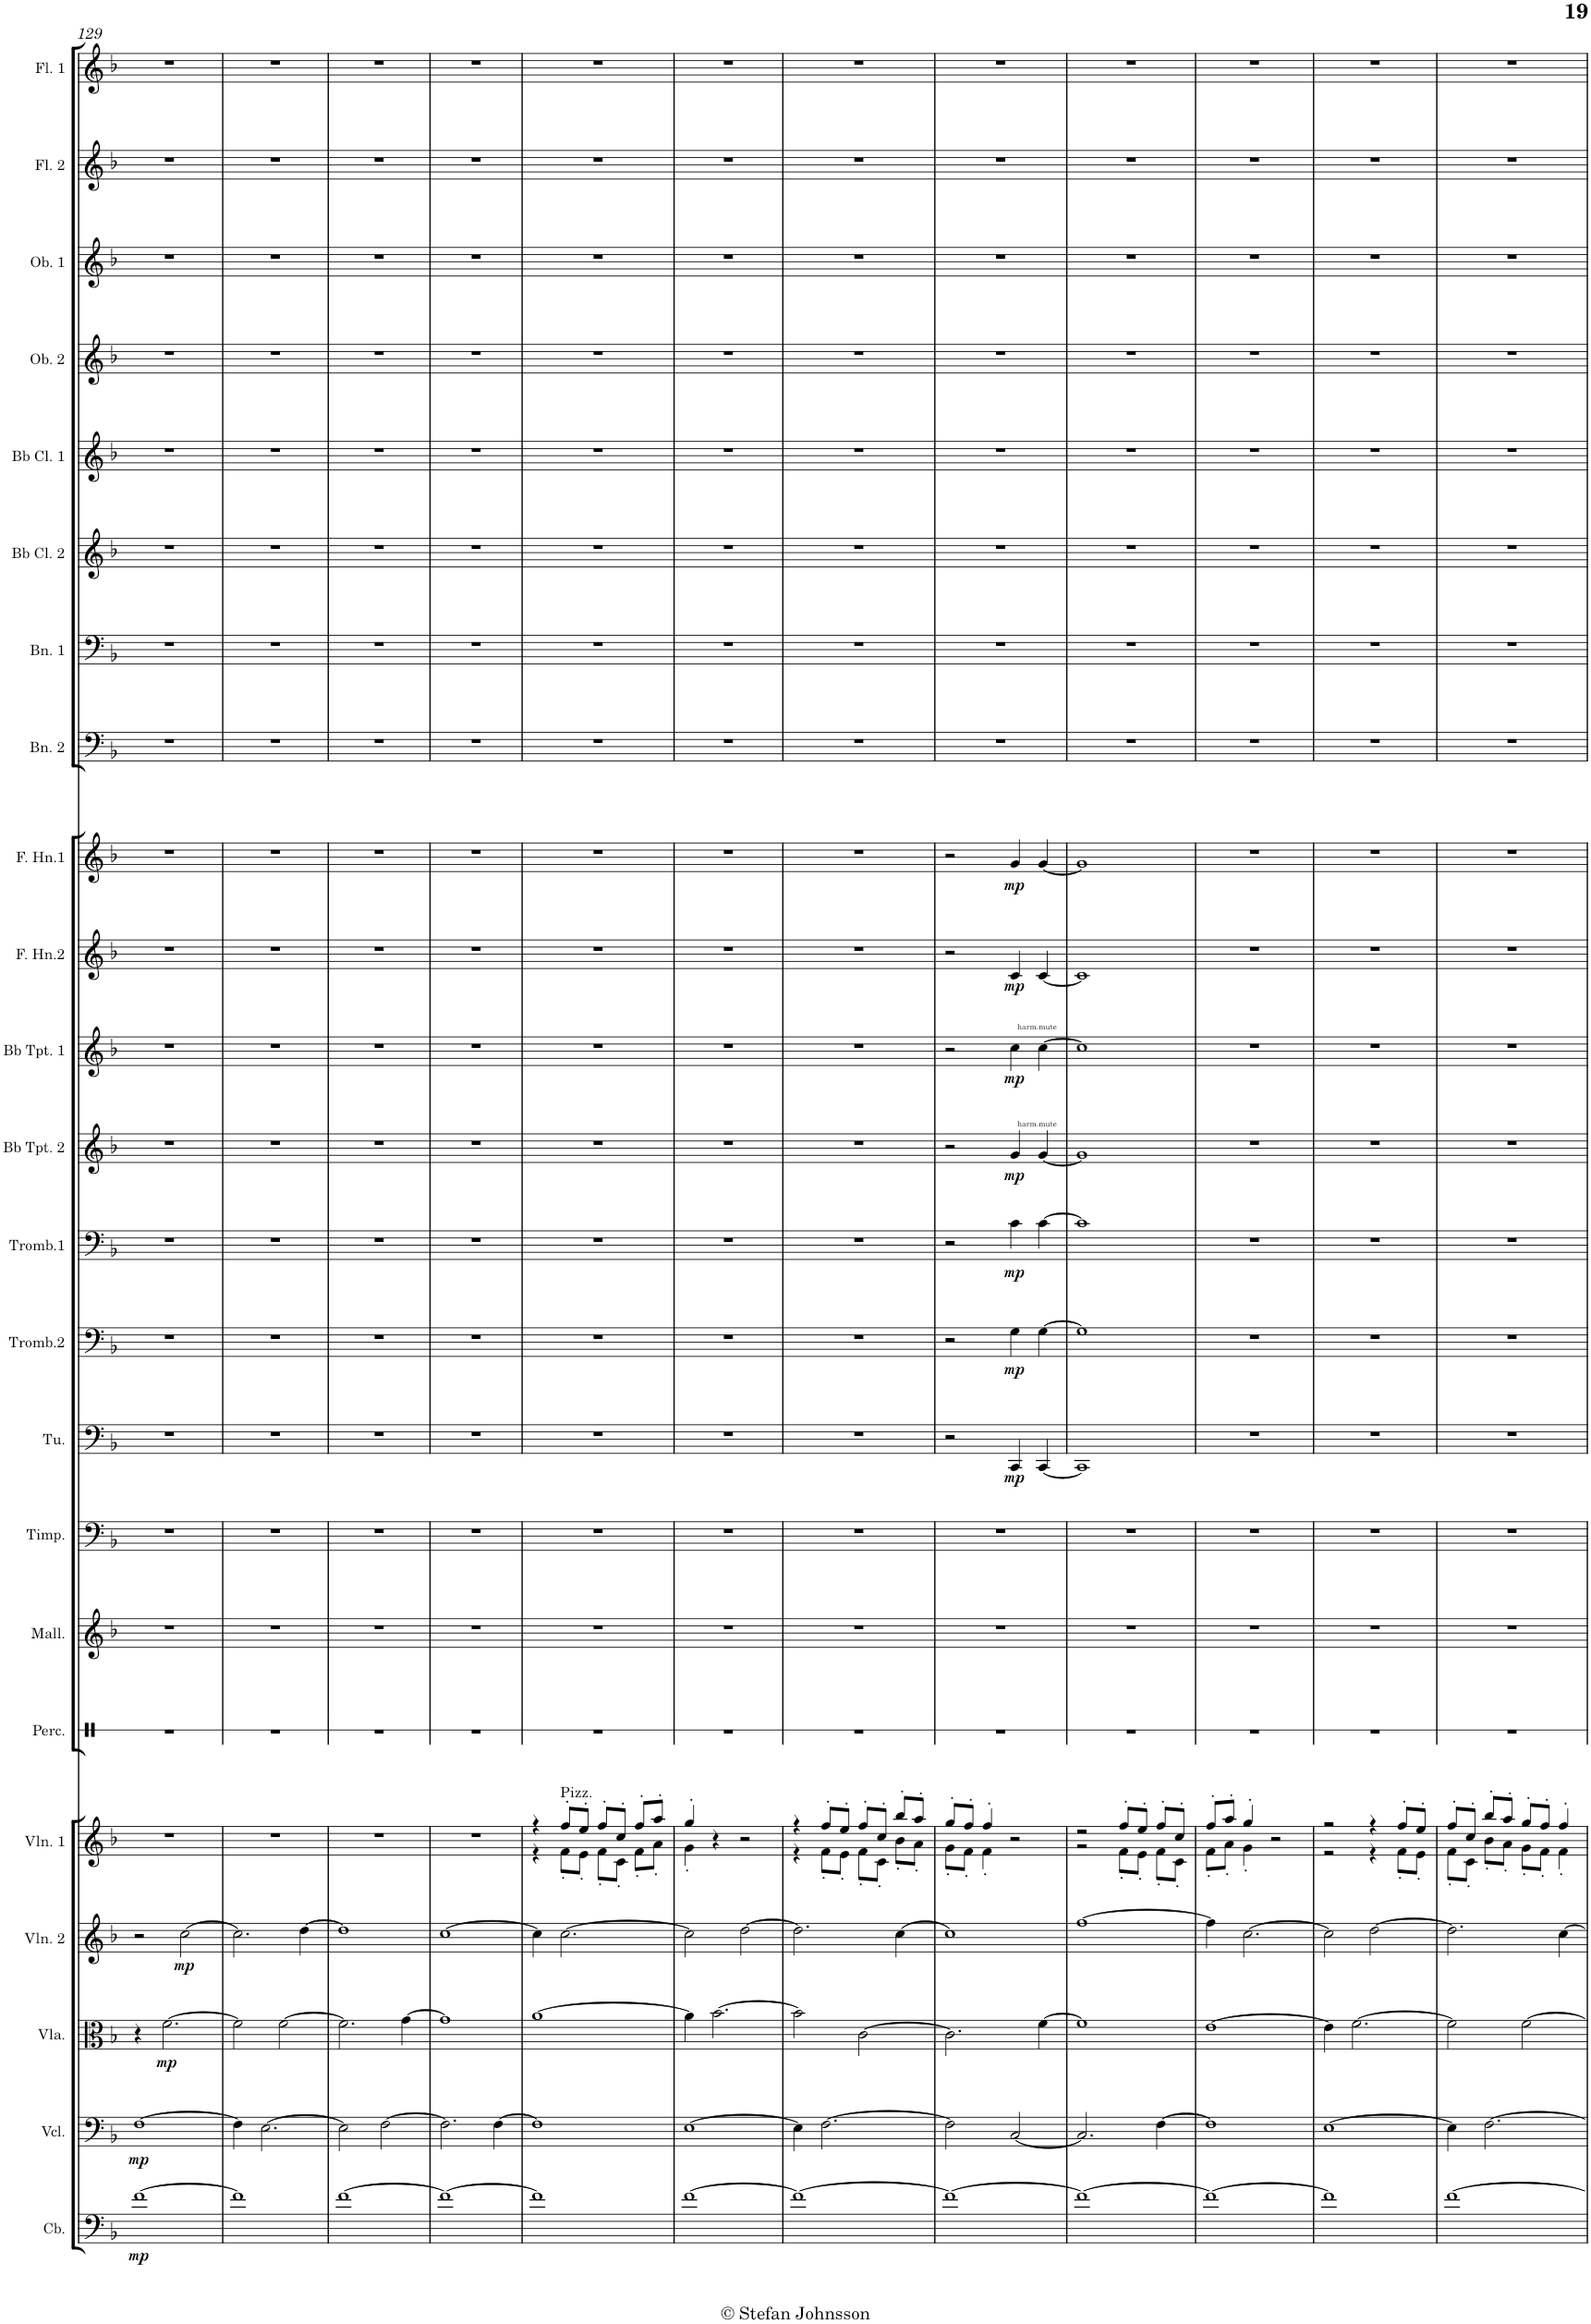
**kern	**dynam	**kern	**dynam	**kern	**dynam	**kern	**dynam	**kern	**kern	**kern	**kern	**kern	**dynam	**kern	**dynam	**kern	**dynam	**kern	**dynam	**kern	**dynam	**kern	**dynam	**kern	**dynam	**kern	**kern	**kern	**kern	**kern	**kern	**kern	**kern
*part23	*part23	*part22	*part22	*part21	*part21	*part20	*part20	*part19	*part18	*part17	*part16	*part15	*part15	*part14	*part14	*part13	*part13	*part12	*part12	*part11	*part11	*part10	*part10	*part9	*part9	*part8	*part7	*part6	*part5	*part4	*part3	*part2	*part1
*staff23	*staff23	*staff22	*staff22	*staff21	*staff21	*staff20	*staff20	*staff19	*staff18	*staff17	*staff16	*staff15	*staff15	*staff14	*staff14	*staff13	*staff13	*staff12	*staff12	*staff11	*staff11	*staff10	*staff10	*staff9	*staff9	*staff8	*staff7	*staff6	*staff5	*staff4	*staff3	*staff2	*staff1
*I"Contrabass	*	*I"Cello	*	*I"Viola	*	*I"Violin 2	*	*I"Violin 1	*I"Percussion	*I"Mallet	*I"Timpani	*I"Tuba	*	*I"Trombone2	*	*I"Trombone1	*	*I"Bb Trumpet 2	*	*I"Bb Trumpet 1	*	*I"French Horn2	*	*I"French Horn1	*	*I"Bassoon 2	*I"Bassoon 1	*I"Bb Clarinet 2	*I"Bb Clarinet 1	*I"Oboe 2	*I"Oboe 1	*I"Flute 2	*I"Flute 1
*I'Cb.	*	*	*	*I'Vla.	*	*I'Vln. 2	*	*I'Vln. 1	*I'Perc.	*I'Mall.	*I'Timp.	*I'Tu.	*	*I'Tromb.2	*	*I'Tromb.1	*	*I'Bb Tpt. 2	*	*I'Bb Tpt. 1	*	*I'F. Hn.2	*	*I'F. Hn.1	*	*I'Bn. 2	*I'Bn. 1	*I'Bb Cl. 2	*I'Bb Cl. 1	*I'Ob. 2	*I'Ob. 1	*I'Fl. 2	*I'Fl. 1
!!LO:PB:g=z
*clefF4	*	*clefF4	*	*clefC3	*	*clefG2	*	*clefG2	*clefX	*clefG2	*clefF4	*clefF4	*	*clefF4	*	*clefF4	*	*clefG2	*	*clefG2	*	*clefG2	*	*clefG2	*	*clefF4	*clefF4	*clefG2	*clefG2	*clefG2	*clefG2	*clefG2	*clefG2
*Trd7c12	*	*	*	*	*	*	*	*	*	*	*	*	*	*	*	*	*	*Trd1c2	*	*Trd1c2	*	*Trd4c7	*	*Trd4c7	*	*	*	*Trd1c2	*Trd1c2	*	*	*	*
*k[b-]	*	*k[b-]	*	*k[b-]	*	*k[b-]	*	*k[b-]	*k[b-]	*k[b-]	*k[b-]	*k[b-]	*	*k[b-]	*	*k[b-]	*	*k[b-]	*	*k[b-]	*	*k[b-]	*	*k[b-]	*	*k[b-]	*k[b-]	*k[b-]	*k[b-]	*k[b-]	*k[b-]	*k[b-]	*k[b-]
*F:	*	*F:	*	*F:	*	*F:	*	*F:	*F:	*F:	*F:	*F:	*	*F:	*	*F:	*	*F:	*	*F:	*	*F:	*	*F:	*	*F:	*F:	*F:	*F:	*F:	*F:	*F:	*F:
*M4/4	*	*M4/4	*	*M4/4	*	*M4/4	*	*M4/4	*M4/4	*M4/4	*M4/4	*M4/4	*	*M4/4	*	*M4/4	*	*M4/4	*	*M4/4	*	*M4/4	*	*M4/4	*	*M4/4	*M4/4	*M4/4	*M4/4	*M4/4	*M4/4	*M4/4	*M4/4
=129	=129	=129	=129	=129	=129	=129	=129	=129	=129	=129	=129	=129	=129	=129	=129	=129	=129	=129	=129	=129	=129	=129	=129	=129	=129	=129	=129	=129	=129	=129	=129	=129	=129
!	!LO:DY:b	!	!LO:DY:b	!	!	!	!	!	!	!	!	!	!	!	!	!	!	!	!	!	!	!	!	!	!	!	!	!	!	!	!	!	!
[1f	mp	[1F	mp	4r	.	2r	.	1r	1r	1r	1r	1r	.	1r	.	1r	.	1r	.	1r	.	1r	.	1r	.	1r	1r	1r	1r	1r	1r	1r	1r
!	!	!	!	!	!LO:DY:b	!	!	!	!	!	!	!	!	!	!	!	!	!	!	!	!	!	!	!	!	!	!	!	!	!	!	!	!
.	.	.	.	[2.f\	mp	.	.	.	.	.	.	.	.	.	.	.	.	.	.	.	.	.	.	.	.	.	.	.	.	.	.	.	.
!	!	!	!	!	!	!	!LO:DY:b	!	!	!	!	!	!	!	!	!	!	!	!	!	!	!	!	!	!	!	!	!	!	!	!	!	!
.	.	.	.	.	.	[2cc\	mp	.	.	.	.	.	.	.	.	.	.	.	.	.	.	.	.	.	.	.	.	.	.	.	.	.	.
=130	=130	=130	=130	=130	=130	=130	=130	=130	=130	=130	=130	=130	=130	=130	=130	=130	=130	=130	=130	=130	=130	=130	=130	=130	=130	=130	=130	=130	=130	=130	=130	=130	=130
1f]	.	4F\]	.	2f\]	.	2.cc\]	.	1r	1r	1r	1r	1r	.	1r	.	1r	.	1r	.	1r	.	1r	.	1r	.	1r	1r	1r	1r	1r	1r	1r	1r
.	.	[2.E\	.	.	.	.	.	.	.	.	.	.	.	.	.	.	.	.	.	.	.	.	.	.	.	.	.	.	.	.	.	.	.
.	.	.	.	[2f\	.	.	.	.	.	.	.	.	.	.	.	.	.	.	.	.	.	.	.	.	.	.	.	.	.	.	.	.	.
.	.	.	.	.	.	[4dd\	.	.	.	.	.	.	.	.	.	.	.	.	.	.	.	.	.	.	.	.	.	.	.	.	.	.	.
=131	=131	=131	=131	=131	=131	=131	=131	=131	=131	=131	=131	=131	=131	=131	=131	=131	=131	=131	=131	=131	=131	=131	=131	=131	=131	=131	=131	=131	=131	=131	=131	=131	=131
[1f	.	2E\]	.	2.f\]	.	1dd]	.	1r	1r	1r	1r	1r	.	1r	.	1r	.	1r	.	1r	.	1r	.	1r	.	1r	1r	1r	1r	1r	1r	1r	1r
.	.	[2F\	.	.	.	.	.	.	.	.	.	.	.	.	.	.	.	.	.	.	.	.	.	.	.	.	.	.	.	.	.	.	.
.	.	.	.	[4g\	.	.	.	.	.	.	.	.	.	.	.	.	.	.	.	.	.	.	.	.	.	.	.	.	.	.	.	.	.
=132	=132	=132	=132	=132	=132	=132	=132	=132	=132	=132	=132	=132	=132	=132	=132	=132	=132	=132	=132	=132	=132	=132	=132	=132	=132	=132	=132	=132	=132	=132	=132	=132	=132
1f_	.	2.F\]	.	1g]	.	[1cc	.	1r	1r	1r	1r	1r	.	1r	.	1r	.	1r	.	1r	.	1r	.	1r	.	1r	1r	1r	1r	1r	1r	1r	1r
.	.	[4F\	.	.	.	.	.	.	.	.	.	.	.	.	.	.	.	.	.	.	.	.	.	.	.	.	.	.	.	.	.	.	.
=133	=133	=133	=133	=133	=133	=133	=133	=133	=133	=133	=133	=133	=133	=133	=133	=133	=133	=133	=133	=133	=133	=133	=133	=133	=133	=133	=133	=133	=133	=133	=133	=133	=133
*	*	*	*	*	*	*	*	*^	*	*	*	*	*	*	*	*	*	*	*	*	*	*	*	*	*	*	*	*	*	*	*	*	*
1f]	.	1F]	.	[1a	.	4cc\]	.	4r	4r	1r	1r	1r	1r	.	1r	.	1r	.	1r	.	1r	.	1r	.	1r	.	1r	1r	1r	1r	1r	1r	1r	1r
!	!	!	!	!	!	!	!	!LO:TX:a:t=Pizz.	!	!	!	!	!	!	!	!	!	!	!	!	!	!	!	!	!	!	!	!	!	!	!	!	!	!
.	.	.	.	.	.	[2.cc\	.	8ff'/L	8f'\L	.	.	.	.	.	.	.	.	.	.	.	.	.	.	.	.	.	.	.	.	.	.	.	.	.
.	.	.	.	.	.	.	.	8ee'/J	8e'\J	.	.	.	.	.	.	.	.	.	.	.	.	.	.	.	.	.	.	.	.	.	.	.	.	.
.	.	.	.	.	.	.	.	8ff'/L	8f'\L	.	.	.	.	.	.	.	.	.	.	.	.	.	.	.	.	.	.	.	.	.	.	.	.	.
.	.	.	.	.	.	.	.	8cc'/J	8c'\J	.	.	.	.	.	.	.	.	.	.	.	.	.	.	.	.	.	.	.	.	.	.	.	.	.
.	.	.	.	.	.	.	.	8ff'/L	8f'\L	.	.	.	.	.	.	.	.	.	.	.	.	.	.	.	.	.	.	.	.	.	.	.	.	.
.	.	.	.	.	.	.	.	8aa'/J	8a'\J	.	.	.	.	.	.	.	.	.	.	.	.	.	.	.	.	.	.	.	.	.	.	.	.	.
=134	=134	=134	=134	=134	=134	=134	=134	=134	=134	=134	=134	=134	=134	=134	=134	=134	=134	=134	=134	=134	=134	=134	=134	=134	=134	=134	=134	=134	=134	=134	=134	=134	=134	=134
[1f	.	[1E	.	4a\]	.	2cc\]	.	4gg'/	4g'\	1r	1r	1r	1r	.	1r	.	1r	.	1r	.	1r	.	1r	.	1r	.	1r	1r	1r	1r	1r	1r	1r	1r
.	.	.	.	[2.b-\	.	.	.	4r	2.ryy	.	.	.	.	.	.	.	.	.	.	.	.	.	.	.	.	.	.	.	.	.	.	.	.	.
.	.	.	.	.	.	[2dd\	.	2r	.	.	.	.	.	.	.	.	.	.	.	.	.	.	.	.	.	.	.	.	.	.	.	.	.	.
=135	=135	=135	=135	=135	=135	=135	=135	=135	=135	=135	=135	=135	=135	=135	=135	=135	=135	=135	=135	=135	=135	=135	=135	=135	=135	=135	=135	=135	=135	=135	=135	=135	=135	=135
1f_	.	4E\]	.	2b-\]	.	2.dd\]	.	4r	4r	1r	1r	1r	1r	.	1r	.	1r	.	1r	.	1r	.	1r	.	1r	.	1r	1r	1r	1r	1r	1r	1r	1r
.	.	[2.F\	.	.	.	.	.	8ff'/L	8f'\L	.	.	.	.	.	.	.	.	.	.	.	.	.	.	.	.	.	.	.	.	.	.	.	.	.
.	.	.	.	.	.	.	.	8ee'/J	8e'\J	.	.	.	.	.	.	.	.	.	.	.	.	.	.	.	.	.	.	.	.	.	.	.	.	.
.	.	.	.	[2c\	.	.	.	8ff'/L	8f'\L	.	.	.	.	.	.	.	.	.	.	.	.	.	.	.	.	.	.	.	.	.	.	.	.	.
.	.	.	.	.	.	.	.	8cc'/J	8c'\J	.	.	.	.	.	.	.	.	.	.	.	.	.	.	.	.	.	.	.	.	.	.	.	.	.
.	.	.	.	.	.	[4cc\	.	8bb-'/L	8b-'\L	.	.	.	.	.	.	.	.	.	.	.	.	.	.	.	.	.	.	.	.	.	.	.	.	.
.	.	.	.	.	.	.	.	8aa'/J	8a'\J	.	.	.	.	.	.	.	.	.	.	.	.	.	.	.	.	.	.	.	.	.	.	.	.	.
=136	=136	=136	=136	=136	=136	=136	=136	=136	=136	=136	=136	=136	=136	=136	=136	=136	=136	=136	=136	=136	=136	=136	=136	=136	=136	=136	=136	=136	=136	=136	=136	=136	=136	=136
*	*	*	*	*	*	*	*	*	*	*	*	*	*	*	*	*	*	*	*^	*	*^	*	*	*	*	*	*	*	*	*	*	*	*	*
1f_	.	2F\]	.	2.c\]	.	1cc]	.	8gg'/L	8g'\L	1r	1r	1r	2r	.	2r	.	2r	.	2r	2ryy	.	2r	2ryy	.	2r	.	2r	.	1r	1r	1r	1r	1r	1r	1r	1r
.	.	.	.	.	.	.	.	8ff'/J	8f'\J	.	.	.	.	.	.	.	.	.	.	.	.	.	.	.	.	.	.	.	.	.	.	.	.	.	.	.
.	.	.	.	.	.	.	.	4ff'/	4f'\	.	.	.	.	.	.	.	.	.	.	.	.	.	.	.	.	.	.	.	.	.	.	.	.	.	.	.
!	!	!	!	!	!	!	!	!	!	!	!	!	!	!LO:DY:b	!	!LO:DY:b	!	!LO:DY:b	!	!	!LO:DY:b	!	!	!LO:DY:b	!	!LO:DY:b	!	!LO:DY:b	!	!	!	!	!	!	!	!
.	.	[2C/	.	.	.	.	.	2r	2ryy	.	.	.	4CC/	mp	4G\	mp	4c\	mp	4g/	16ryy	mp	4cc\	16ryy	mp	4c/	mp	4g/	mp	.	.	.	.	.	.	.	.
!	!	!	!	!	!	!	!	!	!	!	!	!	!	!	!	!	!	!	!	!	!	!	!LO:TX:a:t=harm.mute	!	!	!	!	!	!	!	!	!	!	!	!	!
!	!	!	!	!	!	!	!	!	!	!	!	!	!	!	!	!	!	!	!	!LO:TX:a:t=harm.mute	!	!	!	!	!	!	!	!	!	!	!	!	!	!	!	!
.	.	.	.	.	.	.	.	.	.	.	.	.	.	.	.	.	.	.	.	4..ryy	.	.	4..ryy	.	.	.	.	.	.	.	.	.	.	.	.	.
.	.	.	.	[4f\	.	.	.	.	.	.	.	.	[4CC/	.	[4G\	.	[4c\	.	[4g/	.	.	[4cc\	.	.	[4c/	.	[4g/	.	.	.	.	.	.	.	.	.
*	*	*	*	*	*	*	*	*	*	*	*	*	*	*	*	*	*	*	*v	*v	*	*	*	*	*	*	*	*	*	*	*	*	*	*	*	*
*	*	*	*	*	*	*	*	*	*	*	*	*	*	*	*	*	*	*	*	*	*v	*v	*	*	*	*	*	*	*	*	*	*	*	*	*
=137	=137	=137	=137	=137	=137	=137	=137	=137	=137	=137	=137	=137	=137	=137	=137	=137	=137	=137	=137	=137	=137	=137	=137	=137	=137	=137	=137	=137	=137	=137	=137	=137	=137	=137
1f_	.	2.C/]	.	1f]	.	[1ff	.	2r	2r	1r	1r	1r	1CC]	.	1G]	.	1c]	.	1g]	.	1cc]	.	1c]	.	1g]	.	1r	1r	1r	1r	1r	1r	1r	1r
.	.	.	.	.	.	.	.	8ff'/L	8f'\L	.	.	.	.	.	.	.	.	.	.	.	.	.	.	.	.	.	.	.	.	.	.	.	.	.
.	.	.	.	.	.	.	.	8ee'/J	8e'\J	.	.	.	.	.	.	.	.	.	.	.	.	.	.	.	.	.	.	.	.	.	.	.	.	.
.	.	[4F\	.	.	.	.	.	8ff'/L	8f'\L	.	.	.	.	.	.	.	.	.	.	.	.	.	.	.	.	.	.	.	.	.	.	.	.	.
.	.	.	.	.	.	.	.	8cc'/J	8c'\J	.	.	.	.	.	.	.	.	.	.	.	.	.	.	.	.	.	.	.	.	.	.	.	.	.
=138	=138	=138	=138	=138	=138	=138	=138	=138	=138	=138	=138	=138	=138	=138	=138	=138	=138	=138	=138	=138	=138	=138	=138	=138	=138	=138	=138	=138	=138	=138	=138	=138	=138	=138
1f_	.	1F]	.	[1e	.	4ff\]	.	8ff'/L	8f'\L	1r	1r	1r	1r	.	1r	.	1r	.	1r	.	1r	.	1r	.	1r	.	1r	1r	1r	1r	1r	1r	1r	1r
.	.	.	.	.	.	.	.	8aa'/J	8a'\J	.	.	.	.	.	.	.	.	.	.	.	.	.	.	.	.	.	.	.	.	.	.	.	.	.
.	.	.	.	.	.	[2.cc\	.	4gg'/	4g'\	.	.	.	.	.	.	.	.	.	.	.	.	.	.	.	.	.	.	.	.	.	.	.	.	.
.	.	.	.	.	.	.	.	2r	2ryy	.	.	.	.	.	.	.	.	.	.	.	.	.	.	.	.	.	.	.	.	.	.	.	.	.
=139	=139	=139	=139	=139	=139	=139	=139	=139	=139	=139	=139	=139	=139	=139	=139	=139	=139	=139	=139	=139	=139	=139	=139	=139	=139	=139	=139	=139	=139	=139	=139	=139	=139	=139
1f]	.	[1E	.	4e\]	.	2cc\]	.	2r	2r	1r	1r	1r	1r	.	1r	.	1r	.	1r	.	1r	.	1r	.	1r	.	1r	1r	1r	1r	1r	1r	1r	1r
.	.	.	.	[2.f\	.	.	.	.	.	.	.	.	.	.	.	.	.	.	.	.	.	.	.	.	.	.	.	.	.	.	.	.	.	.
.	.	.	.	.	.	[2dd\	.	4r	4r	.	.	.	.	.	.	.	.	.	.	.	.	.	.	.	.	.	.	.	.	.	.	.	.	.
.	.	.	.	.	.	.	.	8ff'/L	8f'\L	.	.	.	.	.	.	.	.	.	.	.	.	.	.	.	.	.	.	.	.	.	.	.	.	.
.	.	.	.	.	.	.	.	8ee'/J	8e'\J	.	.	.	.	.	.	.	.	.	.	.	.	.	.	.	.	.	.	.	.	.	.	.	.	.
=140	=140	=140	=140	=140	=140	=140	=140	=140	=140	=140	=140	=140	=140	=140	=140	=140	=140	=140	=140	=140	=140	=140	=140	=140	=140	=140	=140	=140	=140	=140	=140	=140	=140	=140
[1f	.	4E\]	.	2f\]	.	2.dd\]	.	8ff'/L	8f'\L	1r	1r	1r	1r	.	1r	.	1r	.	1r	.	1r	.	1r	.	1r	.	1r	1r	1r	1r	1r	1r	1r	1r
.	.	.	.	.	.	.	.	8cc'/J	8c'\J	.	.	.	.	.	.	.	.	.	.	.	.	.	.	.	.	.	.	.	.	.	.	.	.	.
.	.	[2.F\	.	.	.	.	.	8bb-'/L	8b-'\L	.	.	.	.	.	.	.	.	.	.	.	.	.	.	.	.	.	.	.	.	.	.	.	.	.
.	.	.	.	.	.	.	.	8aa'/J	8a'\J	.	.	.	.	.	.	.	.	.	.	.	.	.	.	.	.	.	.	.	.	.	.	.	.	.
.	.	.	.	[2f\	.	.	.	8gg'/L	8g'\L	.	.	.	.	.	.	.	.	.	.	.	.	.	.	.	.	.	.	.	.	.	.	.	.	.
.	.	.	.	.	.	.	.	8ff'/J	8f'\J	.	.	.	.	.	.	.	.	.	.	.	.	.	.	.	.	.	.	.	.	.	.	.	.	.
.	.	.	.	.	.	[4cc\	.	4ff'/	4f'\	.	.	.	.	.	.	.	.	.	.	.	.	.	.	.	.	.	.	.	.	.	.	.	.	.
*	*	*	*	*	*	*	*	*v	*v	*	*	*	*	*	*	*	*	*	*	*	*	*	*	*	*	*	*	*	*	*	*	*	*	*
=	=	=	=	=	=	=	=	=	=	=	=	=	=	=	=	=	=	=	=	=	=	=	=	=	=	=	=	=	=	=	=	=	=
*-	*-	*-	*-	*-	*-	*-	*-	*-	*-	*-	*-	*-	*-	*-	*-	*-	*-	*-	*-	*-	*-	*-	*-	*-	*-	*-	*-	*-	*-	*-	*-	*-	*-
